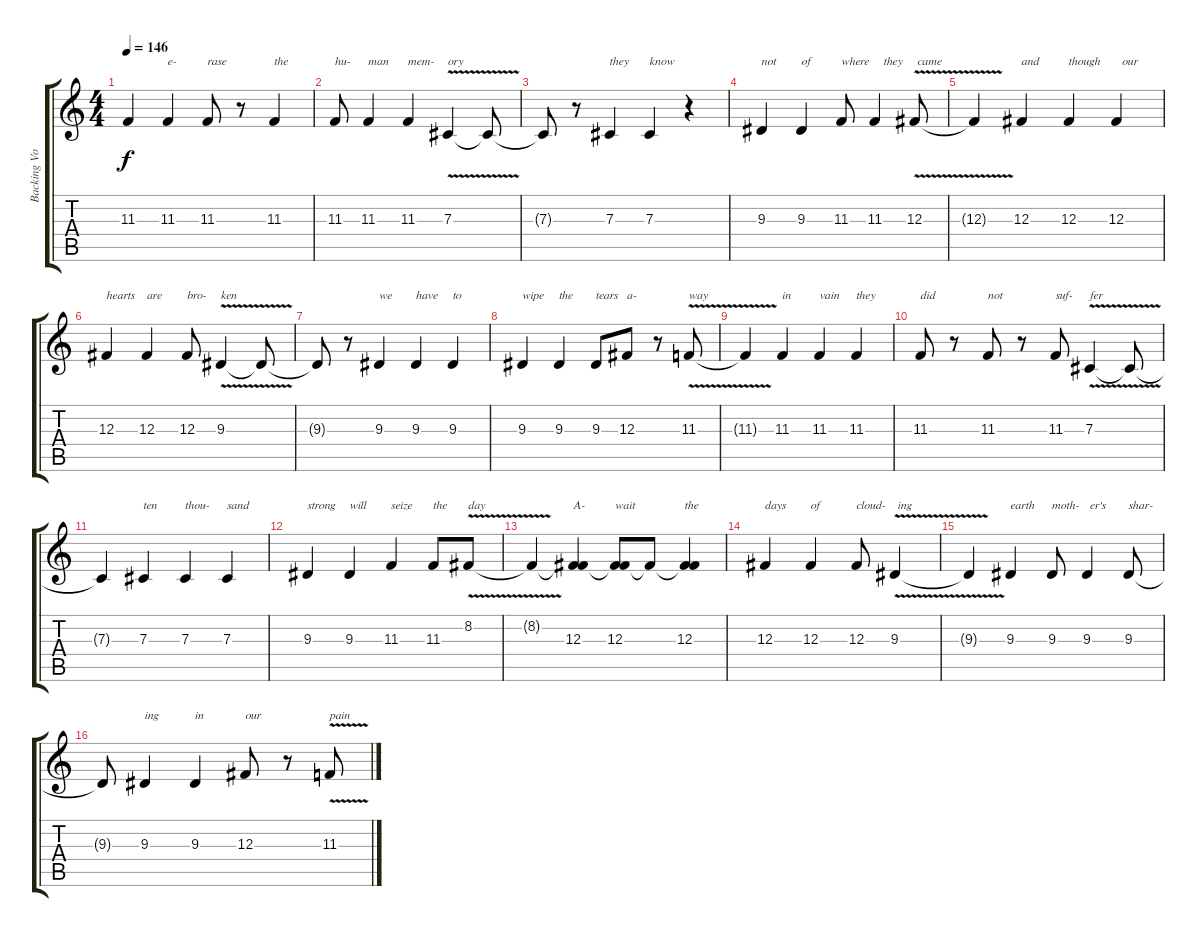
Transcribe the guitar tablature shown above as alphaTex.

\track ("Backing Vocals 1" "Backing Vo") {instrument choiraahs}
\staff {score tabs}
\tuning (Eb4 Bb3 Gb3 Db3 Ab2 Eb2) {hide}
\ts (4 4)
\tempo 146
\clef g2
\ks c
11.3{t}.4{dy f} 11.3.4{txt "e-"} 11.3.8{txt "rase"} r.8 11.3.4{txt "the"} |
11.3.8{txt "hu-"} 11.3.4{txt "man"} 11.3.4{txt "mem-"} 7.3{v}.4{txt "ory"} 7.3{t}.8 |
7.3{t}.8 r.8 7.3.4{txt "they"} 7.3.4{txt "know"} r.4 |
9.3.4{txt "not"} 9.3.4{txt "of"} 11.3.8{txt "where"} 11.3.4{txt "   they"} 12.3{v}.8{txt " came"} |
12.3{t}.4 12.3.4{txt "and"} 12.3.4{txt "though"} 12.3.4{txt "  our"} |
12.3.4{txt "hearts"} 12.3.4{txt "are"} 12.3.8{txt "bro-"} 9.3{v}.4{txt "ken"} 9.3{t}.8 |
9.3{t}.8 r.8 9.3.4{txt "we"} 9.3.4{txt "have"} 9.3.4{txt "to"} |
9.3.4{txt "wipe"} 9.3.4{txt "the"} 9.3.8{txt "tears"} 12.3.8{txt "a-"} r.8 11.3{v}.8{txt "way"} |
11.3{t}.4 11.3.4{txt "in"} 11.3.4{txt "vain"} 11.3.4{txt "they"} |
11.3.8{txt "did"} r.8 11.3.8{txt "not"} r.8 11.3.8{txt "suf-"} 7.3{v}.4{txt "fer"} 7.3{t}.8 |
7.3{t}.4 7.3.4{txt "ten"} 7.3.4{txt "thou-"} 7.3.4{txt "sand"} |
9.3.4{txt "strong"} 9.3.4{txt "will"} 11.3.4{txt "seize"} 11.3.8{txt "the"} 8.2{v}.8{txt "day"} |
8.2{t}.4 (8.2{t} 12.3).4{txt "A-"} (8.2{t} 12.3).8{txt "wait"} 8.2{t}.8 (8.2{t} 12.3).4{txt "the"} |
12.3.4{txt "days"} 12.3.4{txt "of"} 12.3.8{txt "cloud-"} 9.3{v}.4{txt " ing"} |
9.3{t}.4 9.3.4{txt "earth"} 9.3.8{txt "moth-"} 9.3.4{txt " er's"} 9.3.8{txt "shar-"} |
9.3{t}.8 9.3.4{txt "ing"} 9.3.4{txt "in"} 12.3.8{txt "our"} r.8 11.3{v}.8{txt "pain"}
